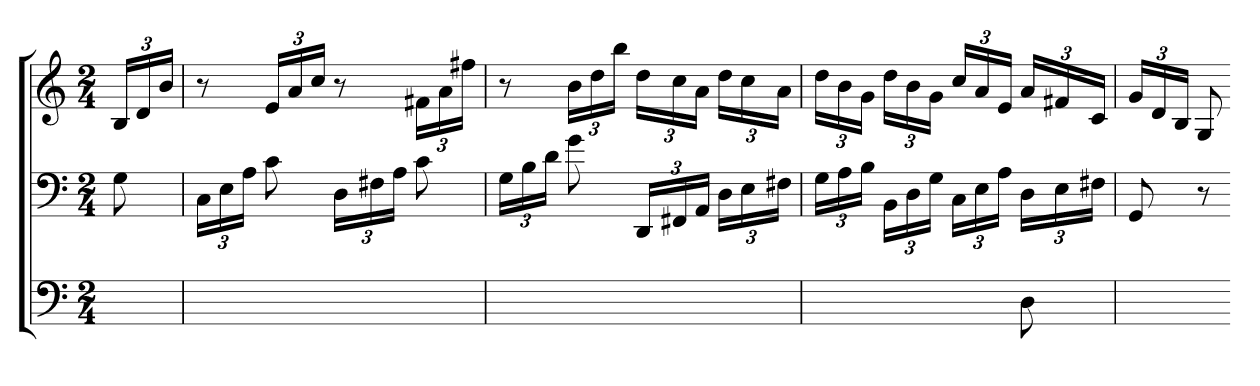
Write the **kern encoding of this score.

**kern	**kern	**kern
*part3	*part2	*part1
*staff3	*staff2	*staff1
*	*clefF4	*clefG2
*M2/4	*M2/4	*M2/4
=	=	=
8ryy	8G	24BLL
.	.	24d
.	.	24bJJ
=	=	=
2ryy	24CLL	8r
.	24E	.
.	24AJJ	.
.	8c	24eLL
.	.	24a
.	.	24ccJJ
.	24DLL	8r
.	24F#X	.
.	24AJJ	.
.	8c	24f#XLL
.	.	24a
.	.	24ff#XJJ
=	=	=
2ryy	24GLL	8r
.	24B	.
.	24dJJ	.
.	8g	24bLL
.	.	24dd
.	.	24bbJJ
.	24DDLL	24ddLL
.	24FF#X	24cc
.	24AAJJ	24aJJ
.	24DLL	24ddLL
.	24E	24cc
.	24F#XJJ	24aJJ
=	=	=
4.ryy	24GLL	24ddLL
.	24A	24b
.	24BJJ	24gJJ
.	24BBLL	24ddLL
.	24D	24b
.	24GJJ	24gJJ
.	24CLL	24ccLL
.	24E	24a
.	24AJJ	24eJJ
8D	24DLL	24aLL
.	24E	24f#X
.	24F#XJJ	24cJJ
=	=	=
4ryy	8GG	24gLL
.	.	24d
.	.	24BJJ
.	8r	8G
=-	=-	=-
*-	*-	*-
